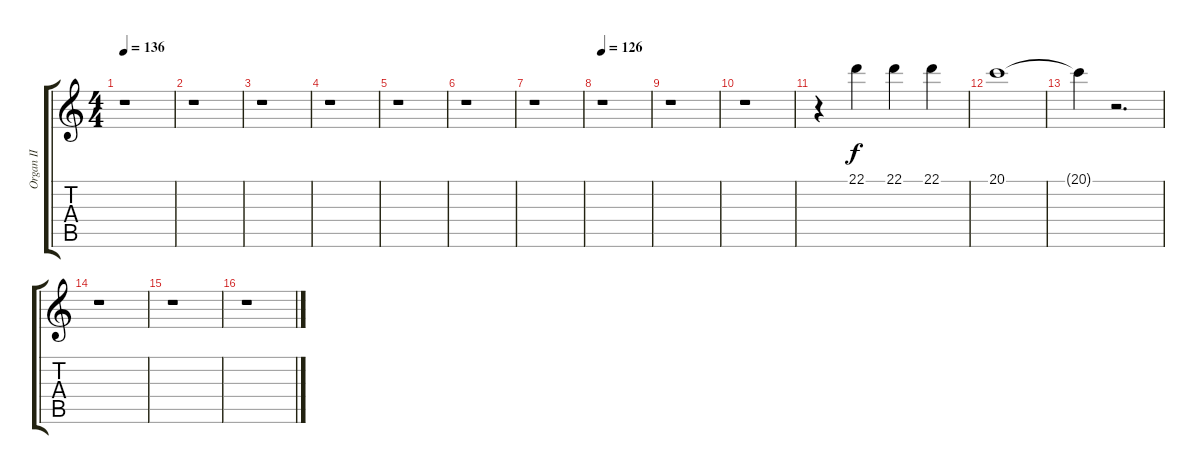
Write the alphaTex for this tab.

\track ("Organ II" "Organ II") {instrument reedorgan}
\staff {score tabs}
\tuning (E4 B3 G3 D3 A2 E2) {hide}
\ts (4 4)
\tempo 136
\clef g2
\ks c
r.1{dy f} |
r.1 |
r.1 |
r.1 |
r.1 |
r.1 |
r.1 |
\tempo 126
r.1 |
r.1 |
r.1 |
r.4 22.1.4 22.1.4 22.1.4 |
20.1.1 |
20.1{t}.4 r.2{d} |
r.1 |
r.1 |
r.1
